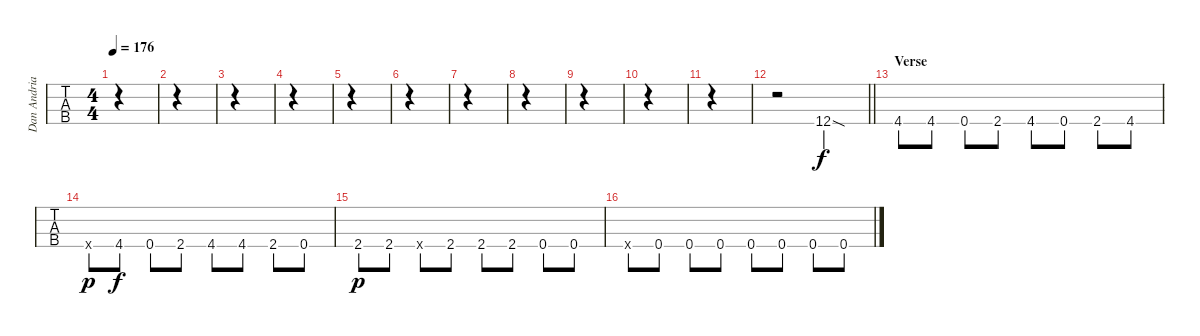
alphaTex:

\track ("Dan Andriano - Bass" "Dan Andria") {instrument electricbassfinger}
\staff {tabs}
\tuning (G2 D2 A1 E1) {hide}
\ts (4 4)
\tempo 176
\clef f4
\ks b
|
|
|
|
|
|
|
|
|
|
|
\barLineRight lightlight
r.2 12.4{sod}.2 |
\section ("" "Verse")
4.4.8 4.4.8 0.4.8 2.4.8 4.4.8 0.4.8 2.4.8 4.4.8 |
0.4{x}.8{dy p} 4.4.8{dy f} 0.4.8 2.4.8 4.4.8 4.4.8 2.4.8 0.4.8 |
2.4.8{dy p} 2.4.8 2.4{x}.8 2.4.8 2.4.8 2.4.8 0.4.8 0.4.8 |
0.4{x}.8 0.4.8 0.4.8 0.4.8 0.4.8 0.4.8 0.4.8 0.4.8
